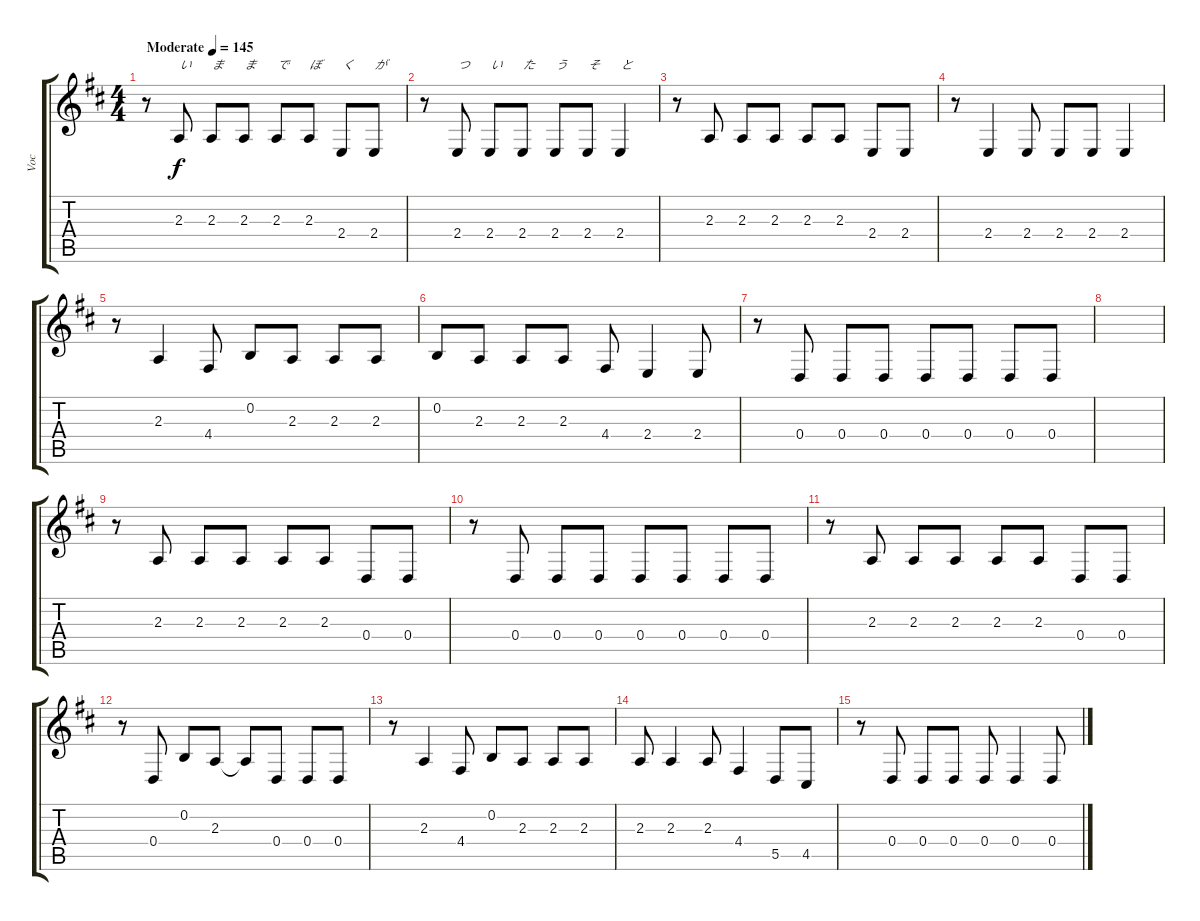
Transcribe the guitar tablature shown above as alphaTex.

\track ("       Vocal" "       Voc") {instrument voiceoohs}
\staff {score tabs}
\tuning (E4 B3 G3 D3 A2 E2) {hide}
\ts (4 4)
\tempo (145 "Moderate")
\clef g2
\ks d
r.8{dy f instrument voiceoohs} 2.3.8{txt "い"} 2.3.8{txt "ま"} 2.3.8{txt "ま"} 2.3.8{txt "で"} 2.3.8{txt "ぼ"} 2.4.8{txt "く"} 2.4.8{txt "が"} |
r.8 2.4.8{txt "つ"} 2.4.8{txt "い"} 2.4.8{txt "た"} 2.4.8{txt "う"} 2.4.8{txt "そ"} 2.4.4{txt "と"} |
r.8 2.3.8 2.3.8 2.3.8 2.3.8 2.3.8 2.4.8 2.4.8 |
r.8 2.4.4 2.4.8 2.4.8 2.4.8 2.4.4 |
r.8 2.3.4 4.4.8 0.2.8 2.3.8 2.3.8 2.3.8 |
0.2.8 2.3.8 2.3.8 2.3.8 4.4.8 2.4.4 2.4.8 |
r.8 0.4.8 0.4.8 0.4.8 0.4.8 0.4.8 0.4.8 0.4.8 |
|
r.8 2.3.8 2.3.8 2.3.8 2.3.8 2.3.8 0.4.8 0.4.8 |
r.8 0.4.8 0.4.8 0.4.8 0.4.8 0.4.8 0.4.8 0.4.8 |
r.8 2.3.8 2.3.8 2.3.8 2.3.8 2.3.8 0.4.8 0.4.8 |
r.8 0.4.8 0.2.8 2.3.8 2.3{t}.8 0.4.8 0.4.8 0.4.8 |
r.8 2.3.4 4.4.8 0.2.8 2.3.8 2.3.8 2.3.8 |
2.3.8 2.3.4 2.3.8 4.4.4 5.5.8 4.5.8 |
r.8 0.4.8 0.4.8 0.4.8 0.4.8 0.4.4 0.4.8
